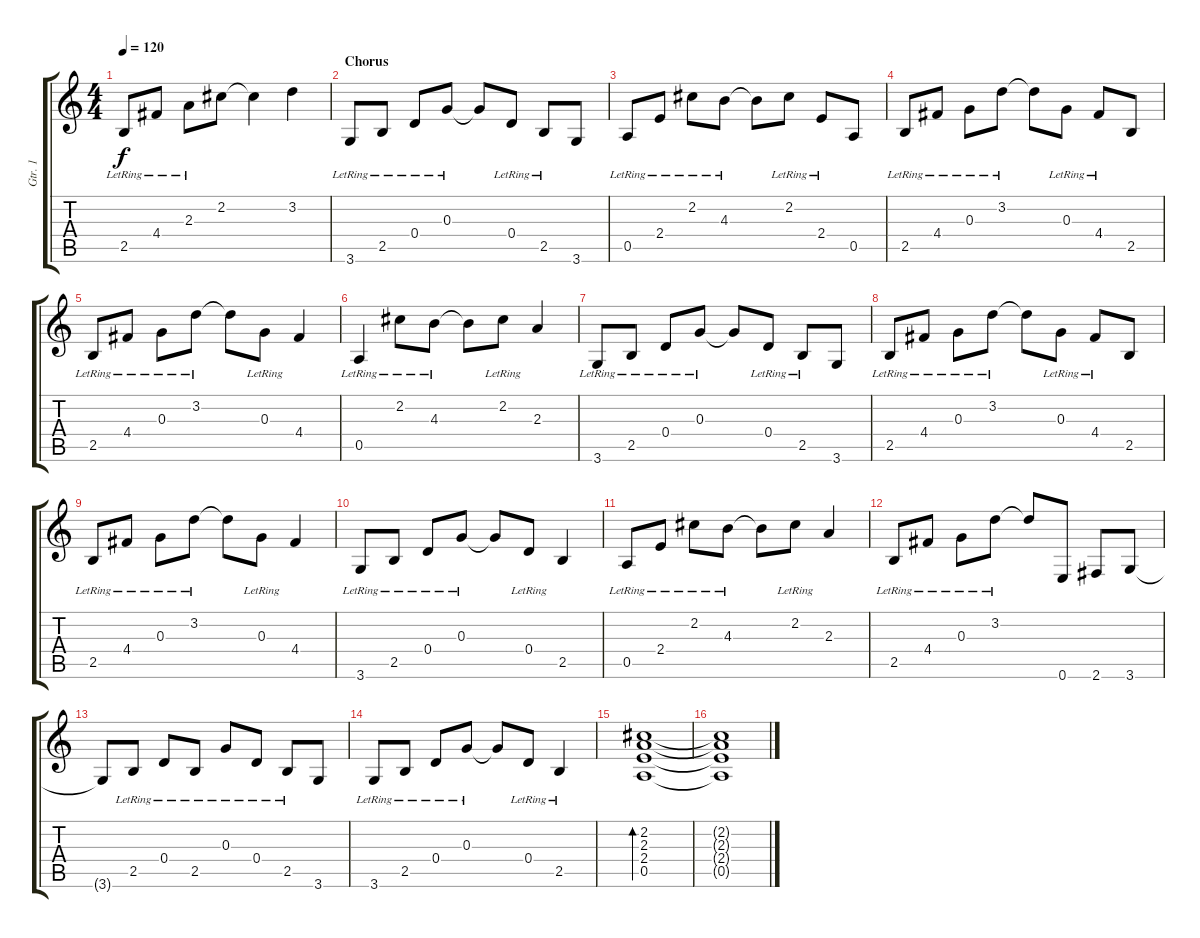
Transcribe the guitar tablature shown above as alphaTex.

\track ("Gtr. 1" "Gtr. 1") {instrument electricguitarclean}
\staff {score tabs}
\tuning (E4 B3 G3 D3 A2 E2) {hide}
\ts (4 4)
\tempo 120
\clef g2
\ks c
2.5{lr}.8{dy f} 4.4{lr}.8 2.3{lr}.8 2.2.8 2.2{t}.4 3.2.4 |
\section ("" "Chorus")
3.6{lr}.8 2.5{lr}.8 0.4{lr}.8 0.3{lr}.8 0.3{t}.8 0.4{lr}.8 2.5{lr}.8 3.6.8 |
0.5{lr}.8 2.4{lr}.8 2.2{lr}.8 4.3{lr}.8 4.3{t}.8 2.2{lr}.8 2.4{lr}.8 0.5.8 |
2.5{lr}.8 4.4{lr}.8 0.3{lr}.8 3.2{lr}.8 3.2{t}.8 0.3{lr}.8 4.4{lr}.8 2.5.8 |
2.5{lr}.8 4.4{lr}.8 0.3{lr}.8 3.2{lr}.8 3.2{t}.8 0.3{lr}.8 4.4.4 |
0.5{lr}.4 2.2{lr}.8 4.3{lr}.8 4.3{t}.8 2.2{lr}.8 2.3.4 |
3.6{lr}.8 2.5{lr}.8 0.4{lr}.8 0.3{lr}.8 0.3{t}.8 0.4{lr}.8 2.5{lr}.8 3.6.8 |
2.5{lr}.8 4.4{lr}.8 0.3{lr}.8 3.2{lr}.8 3.2{t}.8 0.3{lr}.8 4.4{lr}.8 2.5.8 |
2.5{lr}.8 4.4{lr}.8 0.3{lr}.8 3.2{lr}.8 3.2{t}.8 0.3{lr}.8 4.4.4 |
3.6{lr}.8 2.5{lr}.8 0.4{lr}.8 0.3{lr}.8 0.3{t}.8 0.4{lr}.8 2.5.4 |
0.5{lr}.8 2.4{lr}.8 2.2{lr}.8 4.3{lr}.8 4.3{t}.8 2.2{lr}.8 2.3.4 |
2.5{lr}.8 4.4{lr}.8 0.3{lr}.8 3.2{lr}.8 3.2{t}.8 0.6.8 2.6.8 3.6.8 |
3.6{t}.8 2.5{lr}.8 0.4{lr}.8 2.5{lr}.8 0.3{lr}.8 0.4{lr}.8 2.5{lr}.8 3.6.8 |
3.6{lr}.8 2.5{lr}.8 0.4{lr}.8 0.3{lr}.8 0.3{t}.8 0.4{lr}.8 2.5{lr}.4 |
(2.2 2.3 2.4 0.5).1{bd 120} |
(2.2{t} 2.3{t} 2.4{t} 0.5{t}).1
